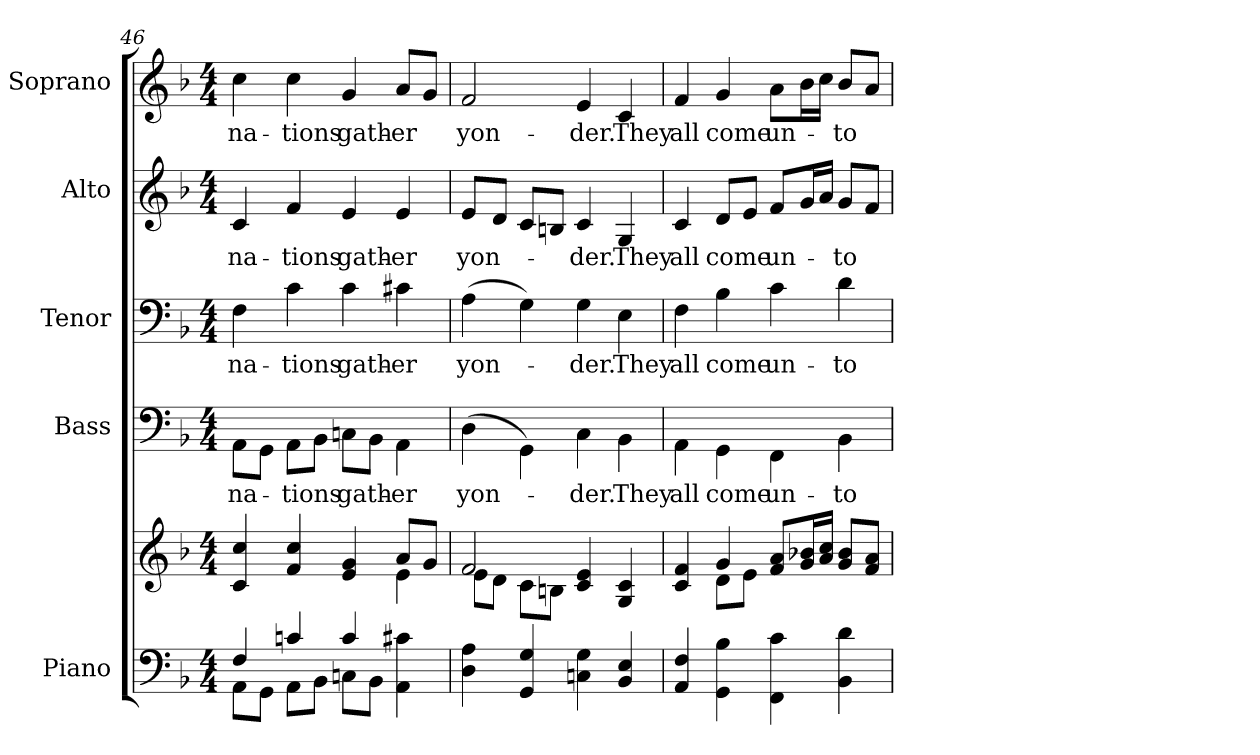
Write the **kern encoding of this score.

**kern	**kern	**kern	**text	**kern	**text	**kern	**text	**kern	**text
*part5	*part5	*part4	*part4	*part3	*part3	*part2	*part2	*part1	*part1
*staff6	*staff5	*staff4	*staff4	*staff3	*staff3	*staff2	*staff2	*staff1	*staff1
*I"Piano	*	*I"Bass	*	*I"Tenor	*	*I"Alto	*	*I"Soprano	*
*I'Pno.	*	*I'B.	*	*I'T.	*	*I'A.	*	*I'S.	*
!!LO:PB:g=z
*clefF4	*clefG2	*clefF4	*	*clefF4	*	*clefG2	*	*clefG2	*
*k[b-]	*k[b-]	*k[b-]	*	*k[b-]	*	*k[b-]	*	*k[b-]	*
*F:	*F:	*F:	*	*F:	*	*F:	*	*F:	*
*M4/4	*M4/4	*M4/4	*	*M4/4	*	*M4/4	*	*M4/4	*
=46	=46	=46	=46	=46	=46	=46	=46	=46	=46
*^	*^	*	*	*	*	*	*	*	*
!	!	!	!	!	!LO:LY:b:color=#000000	!	!	!	!	!	!
!	!	!	!	!	!	!	!LO:LY:b:color=#000000	!	!	!	!
!	!	!	!	!	!	!	!	!	!LO:LY:b:color=#000000	!	!
!	!	!	!	!	!	!	!	!	!	!	!LO:LY:b:color=#000000
4Fi/	8AAi\L	4ci/ 4cci	2ryy	8AAi\L	na-	4Fi\	na-	4ci/	na-	4cci\	na-
.	8GGi\J	.	.	8GGi\J	.	.	.	.	.	.	.
!	!	!	!	!	!LO:LY:b:color=#000000	!	!	!	!	!	!
!	!	!	!	!	!	!	!LO:LY:b:color=#000000	!	!	!	!
!	!	!	!	!	!	!	!	!	!LO:LY:b:color=#000000	!	!
!	!	!	!	!	!	!	!	!	!	!	!LO:LY:b:color=#000000
4cni/	8AAi\L	4fi/ 4cci	.	8AAi\L	-tions	4ci\	-tions	4fi/	-tions	4cci\	-tions
.	8BB-i\J	.	.	8BB-i\J	.	.	.	.	.	.	.
!	!	!	!	!	!LO:LY:b:color=#000000	!	!	!	!	!	!
!	!	!	!	!	!	!	!LO:LY:b:color=#000000	!	!	!	!
!	!	!	!	!	!	!	!	!	!LO:LY:b:color=#000000	!	!
!	!	!	!	!	!	!	!	!	!	!	!LO:LY:b:color=#000000
4ci/	8Cni\L	4ei/ 4gi	4ryy	8Cni\L	gath-	4ci\	gath-	4ei/	gath-	4gi/	gath-
.	8BB-i\J	.	.	8BB-i\J	.	.	.	.	.	.	.
!	!	!	!	!	!LO:LY:b:color=#000000	!	!	!	!	!	!
!	!	!	!	!	!	!	!LO:LY:b:color=#000000	!	!	!	!
!	!	!	!	!	!	!	!	!	!LO:LY:b:color=#000000	!	!
!	!	!	!	!	!	!	!	!	!	!	!LO:LY:b:color=#000000
4AAi\ 4c#Xi	4ryy	8ai/L	4ei\	4AAi\	-er	4c#Xi\	-er	4ei/	-er	8ai/L	-er
.	.	8gi/J	.	.	.	.	.	.	.	8gi/J	.
*v	*v	*	*	*	*	*	*	*	*	*	*
=47	=47	=47	=47	=47	=47	=47	=47	=47	=47	=47
!	!	!	!	!LO:LY:b:color=#000000	!	!	!	!	!	!
!	!	!	!	!	!	!LO:LY:b:color=#000000	!	!	!	!
!	!	!	!	!	!	!	!	!LO:LY:b:color=#000000	!	!
!	!	!	!	!	!	!	!	!	!	!LO:LY:b:color=#000000
4Di\ 4Ai	2fi/	8ei\L	(4Di\	yon-	(4Ai\	yon-	8ei/L	yon-	2fi/	yon-
.	.	8di\J	.	.	.	.	8di/J	.	.	.
4GGi/ 4Gi	.	8ci\L	4GGi\)	.	4Gi\)	.	8ci/L	.	.	.
.	.	8Bni\J	.	.	.	.	8Bni/J	.	.	.
!	!	!	!	!LO:LY:b:color=#000000	!	!	!	!	!	!
!	!	!	!	!	!	!LO:LY:b:color=#000000	!	!	!	!
!	!	!	!	!	!	!	!	!LO:LY:b:color=#000000	!	!
!	!	!	!	!	!	!	!	!	!	!LO:LY:b:color=#000000
4Cni\ 4Gi	4ci/ 4ei	2ryy	4Ci\	-der.	4Gi\	-der.	4ci/	-der.	4ei/	-der.
!	!	!	!	!LO:LY:b:color=#000000	!	!	!	!	!	!
!	!	!	!	!	!	!LO:LY:b:color=#000000	!	!	!	!
!	!	!	!	!	!	!	!	!LO:LY:b:color=#000000	!	!
!	!	!	!	!	!	!	!	!	!	!LO:LY:b:color=#000000
4BB-i/ 4Ei	4Gi/ 4ci	.	4BB-i\	They	4Ei\	They	4Gi/	They	4ci/	They
!!LO:PB:g=z
=48	=48	=48	=48	=48	=48	=48	=48	=48	=48	=48
!	!	!	!	!LO:LY:b:color=#000000	!	!	!	!	!	!
!	!	!	!	!	!	!LO:LY:b:color=#000000	!	!	!	!
!	!	!	!	!	!	!	!	!LO:LY:b:color=#000000	!	!
!	!	!	!	!	!	!	!	!	!	!LO:LY:b:color=#000000
4AAi/ 4Fi	4ci/ 4fi	4ryy	4AAi\	all	4Fi\	all	4ci/	all	4fi/	all
!	!	!	!	!LO:LY:b:color=#000000	!	!	!	!	!	!
!	!	!	!	!	!	!LO:LY:b:color=#000000	!	!	!	!
!	!	!	!	!	!	!	!	!LO:LY:b:color=#000000	!	!
!	!	!	!	!	!	!	!	!	!	!LO:LY:b:color=#000000
4GGi\ 4B-i	4gi/	8di\L	4GGi\	come	4B-i\	come	8di/L	come	4gi/	come
.	.	8ei\J	.	.	.	.	8ei/J	.	.	.
!	!	!	!	!LO:LY:b:color=#000000	!	!	!	!	!	!
!	!	!	!	!	!	!LO:LY:b:color=#000000	!	!	!	!
!	!	!	!	!	!	!	!	!LO:LY:b:color=#000000	!	!
!	!	!	!	!	!	!	!	!	!	!LO:LY:b:color=#000000
4FFi\ 4ci	8fi/ 8aiL	2ryy	4FFi\	un-	4ci\	un-	8fi/L	un-	8ai\L	un-
.	16gi/ 16b-XiL	.	.	.	.	.	16gi/L	.	16b-i\L	.
.	16ai/ 16cciJJ	.	.	.	.	.	16ai/JJ	.	16cci\JJ	.
!	!	!	!	!LO:LY:b:color=#000000	!	!	!	!	!	!
!	!	!	!	!	!	!LO:LY:b:color=#000000	!	!	!	!
!	!	!	!	!	!	!	!	!LO:LY:b:color=#000000	!	!
!	!	!	!	!	!	!	!	!	!	!LO:LY:b:color=#000000
4BB-i\ 4di	8gi/ 8b-iL	.	4BB-i\	-to	4di\	-to	8gi/L	-to	8b-i/L	-to
.	8fi/ 8aiJ	.	.	.	.	.	8fi/J	.	8ai/J	.
*	*v	*v	*	*	*	*	*	*	*	*
=	=	=	=	=	=	=	=	=	=
*-	*-	*-	*-	*-	*-	*-	*-	*-	*-
